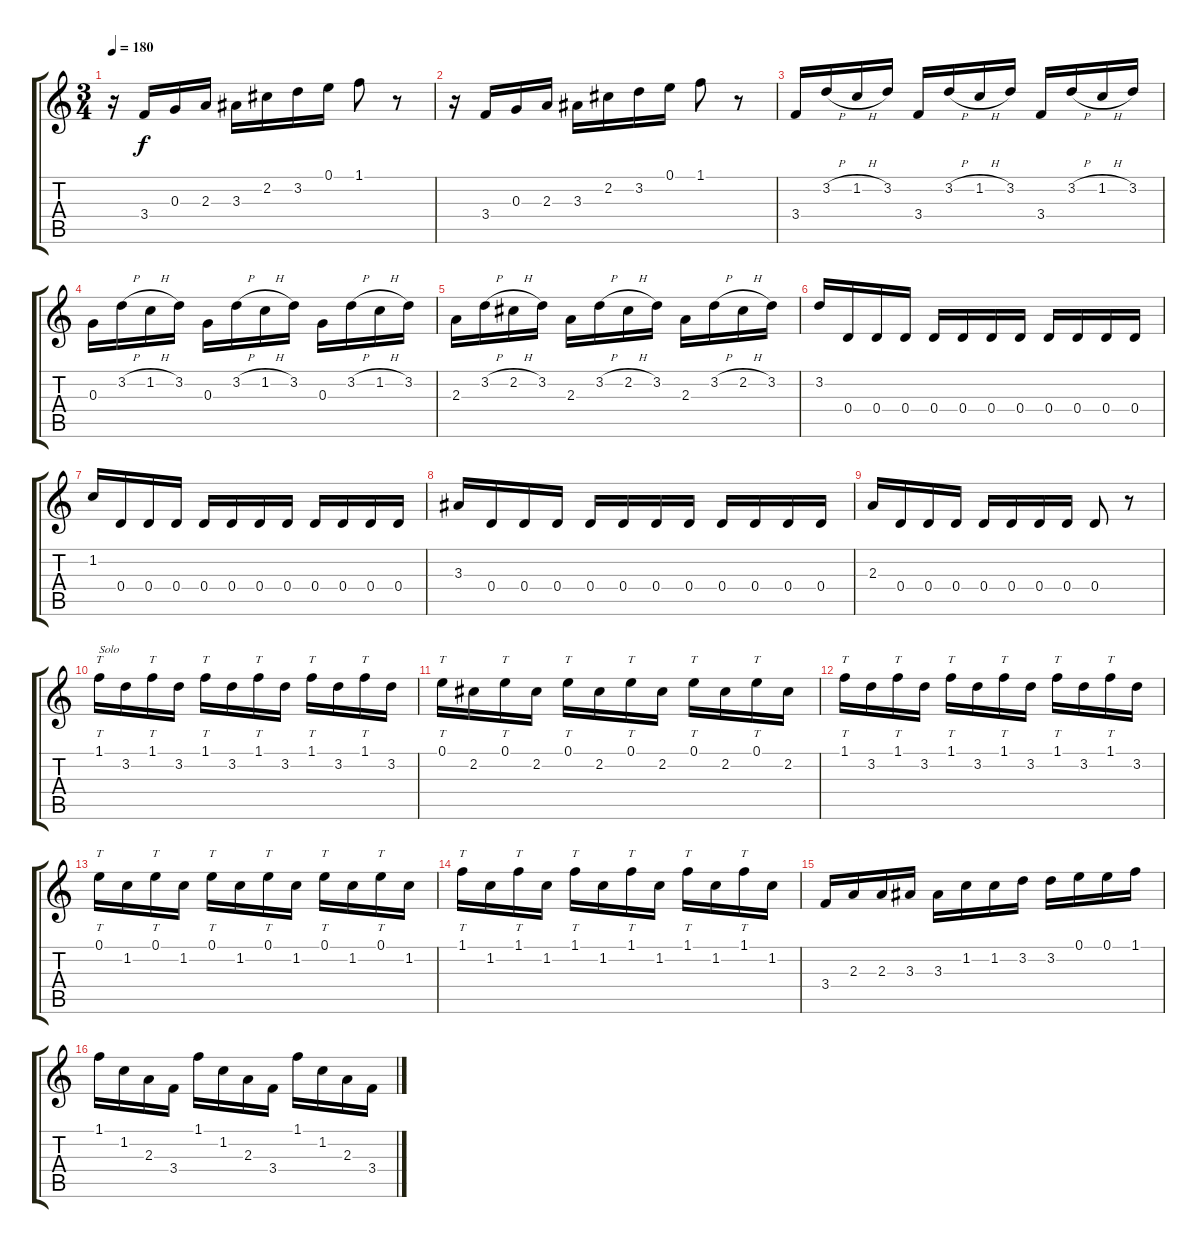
\track "" {instrument acousticguitarnylon}
\staff {score tabs}
\tuning (E4 B3 G3 D3 A2 E2) {hide}
\ts (3 4)
\tempo 180
\clef g2
\ks c
r.16{dy f} 3.4.16 0.3.16 2.3.16 3.3.16 2.2.16 3.2.16 0.1.16 1.1.8 r.8 |
r.16 3.4.16 0.3.16 2.3.16 3.3.16 2.2.16 3.2.16 0.1.16 1.1.8 r.8 |
3.4.16 3.2{h}.16 1.2{h}.16 3.2.16 3.4.16 3.2{h}.16 1.2{h}.16 3.2.16 3.4.16 3.2{h}.16 1.2{h}.16 3.2.16 |
0.3.16 3.2{h}.16 1.2{h}.16 3.2.16 0.3.16 3.2{h}.16 1.2{h}.16 3.2.16 0.3.16 3.2{h}.16 1.2{h}.16 3.2.16 |
2.3.16 3.2{h}.16 2.2{h}.16 3.2.16 2.3.16 3.2{h}.16 2.2{h}.16 3.2.16 2.3.16 3.2{h}.16 2.2{h}.16 3.2.16 |
3.2.16 0.4.16 0.4.16 0.4.16 0.4.16 0.4.16 0.4.16 0.4.16 0.4.16 0.4.16 0.4.16 0.4.16 |
1.2.16 0.4.16 0.4.16 0.4.16 0.4.16 0.4.16 0.4.16 0.4.16 0.4.16 0.4.16 0.4.16 0.4.16 |
3.3.16 0.4.16 0.4.16 0.4.16 0.4.16 0.4.16 0.4.16 0.4.16 0.4.16 0.4.16 0.4.16 0.4.16 |
2.3.16 0.4.16 0.4.16 0.4.16 0.4.16 0.4.16 0.4.16 0.4.16 0.4.8 r.8 |
1.1.16{tt txt "Solo"} 3.2.16 1.1.16{tt} 3.2.16 1.1.16{tt} 3.2.16 1.1.16{tt} 3.2.16 1.1.16{tt} 3.2.16 1.1.16{tt} 3.2.16 |
0.1.16{tt} 2.2.16 0.1.16{tt} 2.2.16 0.1.16{tt} 2.2.16 0.1.16{tt} 2.2.16 0.1.16{tt} 2.2.16 0.1.16{tt} 2.2.16 |
1.1.16{tt} 3.2.16 1.1.16{tt} 3.2.16 1.1.16{tt} 3.2.16 1.1.16{tt} 3.2.16 1.1.16{tt} 3.2.16 1.1.16{tt} 3.2.16 |
0.1.16{tt} 1.2.16 0.1.16{tt} 1.2.16 0.1.16{tt} 1.2.16 0.1.16{tt} 1.2.16 0.1.16{tt} 1.2.16 0.1.16{tt} 1.2.16 |
1.1.16{tt} 1.2.16 1.1.16{tt} 1.2.16 1.1.16{tt} 1.2.16 1.1.16{tt} 1.2.16 1.1.16{tt} 1.2.16 1.1.16{tt} 1.2.16 |
3.4.16 2.3.16 2.3.16 3.3.16 3.3.16 1.2.16 1.2.16 3.2.16 3.2.16 0.1.16 0.1.16 1.1.16 |
1.1.16 1.2.16 2.3.16 3.4.16 1.1.16 1.2.16 2.3.16 3.4.16 1.1.16 1.2.16 2.3.16 3.4.16
